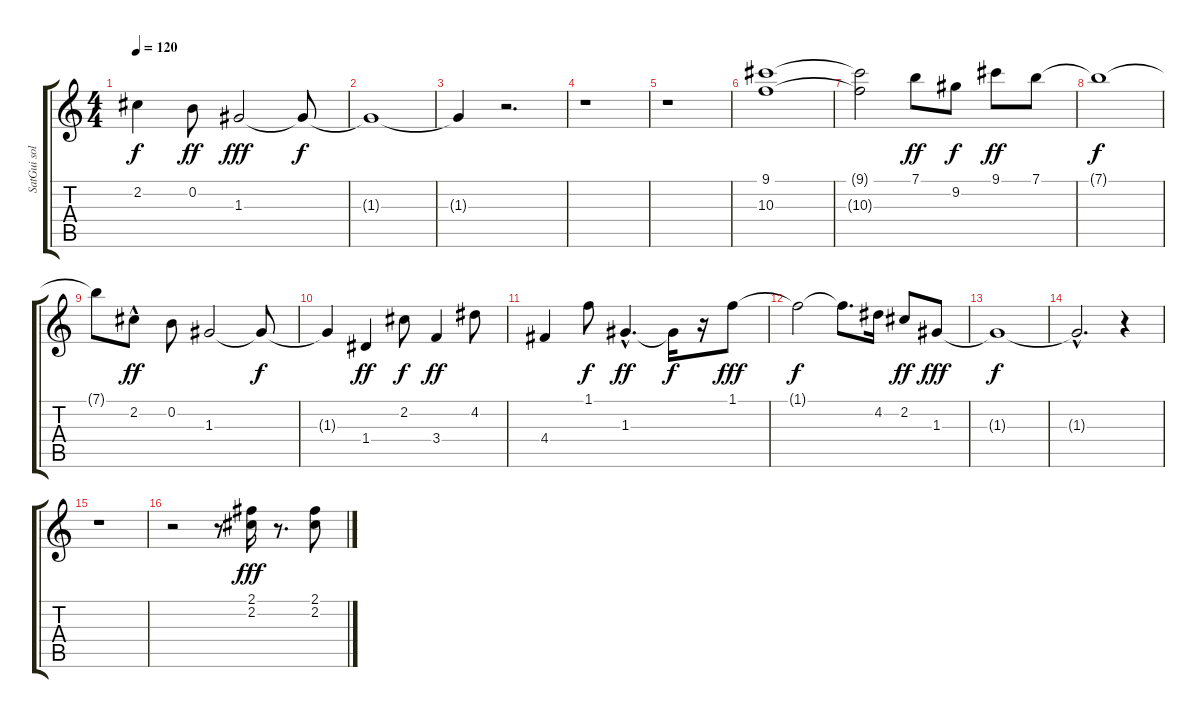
\track ("SatGui solo" "SatGui sol") {instrument overdrivenguitar}
\staff {score tabs}
\tuning (E4 B3 G3 D3 A2 E2) {hide}
\ts (4 4)
\tempo 120
\clef g2
\ks c
2.2{t}.4{dy f} 0.2.8{dy ff} 1.3.2{dy fff} 1.3{t}.8{dy f} |
1.3{t}.1 |
1.3{t}.4 r.2{d} |
r.1 |
r.1 |
(9.1 10.3).1 |
(9.1{t} 10.3{t}).2 7.1.8{dy ff} 9.2.8{dy f} 9.1.8{dy ff} 7.1.8 |
7.1{t}.1{dy f} |
7.1{t}.8 2.2{hac}.8{dy ff} 0.2.8 1.3.2 1.3{t}.8{dy f} |
1.3{t}.4 1.4.4{dy ff} 2.2.8{dy f} 3.4.4{dy ff} 4.2.8 |
4.4.4 1.1.8{dy f} 1.3{hac}.4{d dy ff} 1.3{t}.16{dy f} r.16 1.1.8{dy fff} |
1.1{t}.2{dy f} 1.1{t}.8{d} 4.2.16 2.2.8{dy ff} 1.3.8{dy fff} |
1.3{t}.1{dy f} |
1.3{hac t}.2{d} r.4 |
r.1 |
r.2 r.8 (2.1 2.2).16{dy fff} r.8{d} (2.1 2.2).8
